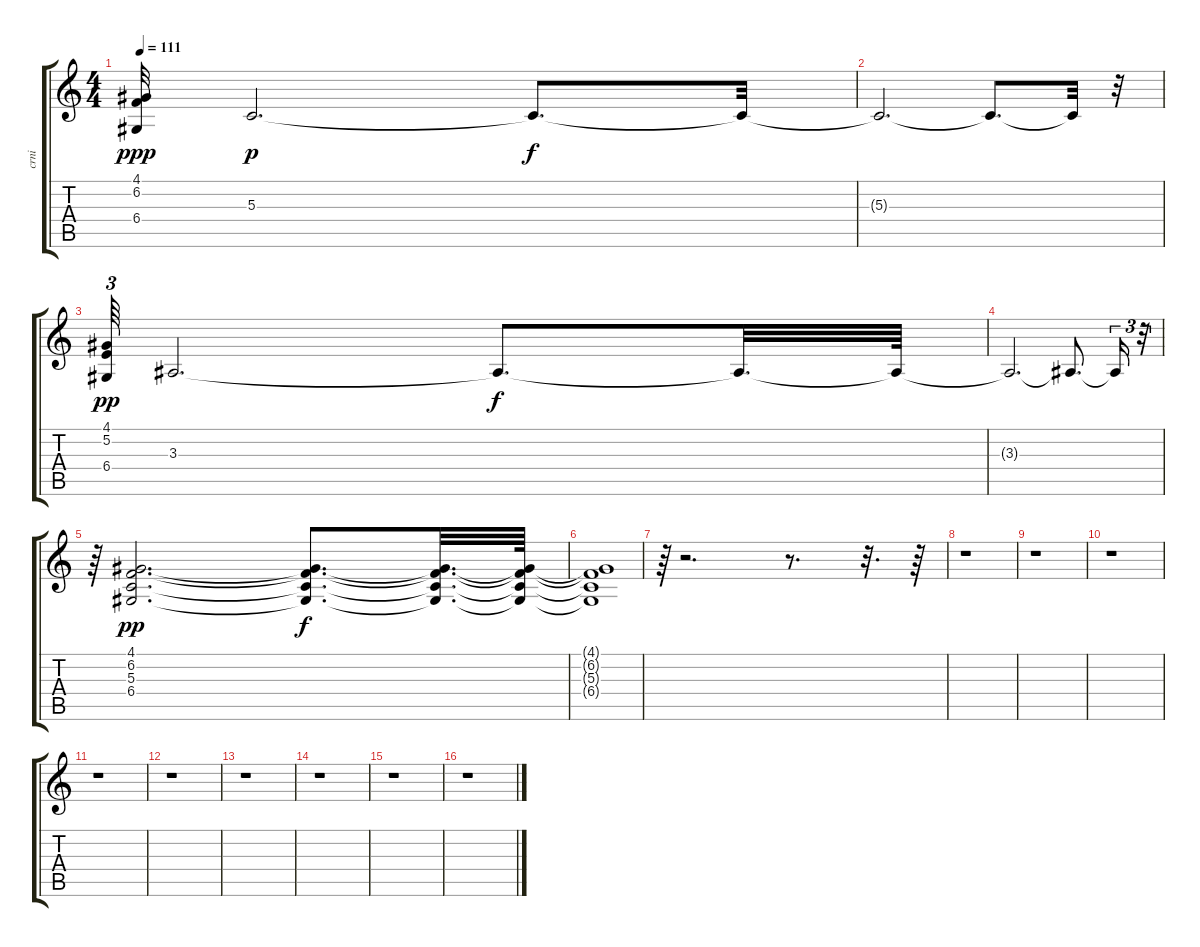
\track ("crni" "crni") {instrument frenchhorn}
\staff {score tabs}
\tuning (E4 B3 G3 D3 A2 E2) {hide}
\ts (4 4)
\tempo 111
\clef g2
\ks c
(4.1 6.2 6.4).32{dy ppp} 5.3.2{d dy p} 5.3{t}.8{d dy f} 5.3{t}.32 |
5.3{t}.2{d} 5.3{t}.8{d} 5.3{t}.32 r.32 |
(4.1 5.2 6.4).64{tu (3 2) dy pp} 3.3.2{d} 3.3{t}.8{d dy f} 3.3{t}.32{d} 3.3{t}.64 |
3.3{t}.2{d} 3.3{t}.8{d} 3.3{t}.16{tu (3 2)} r.32{tu (3 2)} |
r.64{tu (3 2)} (4.1 6.2 5.3 6.4).2{d dy pp} (4.1{t} 6.2{t} 5.3{t} 6.4{t}).8{d dy f} (4.1{t} 6.2{t} 5.3{t} 6.4{t}).32{d} (4.1{t} 6.2{t} 5.3{t} 6.4{t}).64 |
(4.1{t} 6.2{t} 5.3{t} 6.4{t}).1 |
r.64{tu (3 2)} r.2{d} r.8{d} r.32{d} r.64 |
r.1 |
r.1 |
r.1 |
r.1 |
r.1 |
r.1 |
r.1 |
r.1 |
r.1
